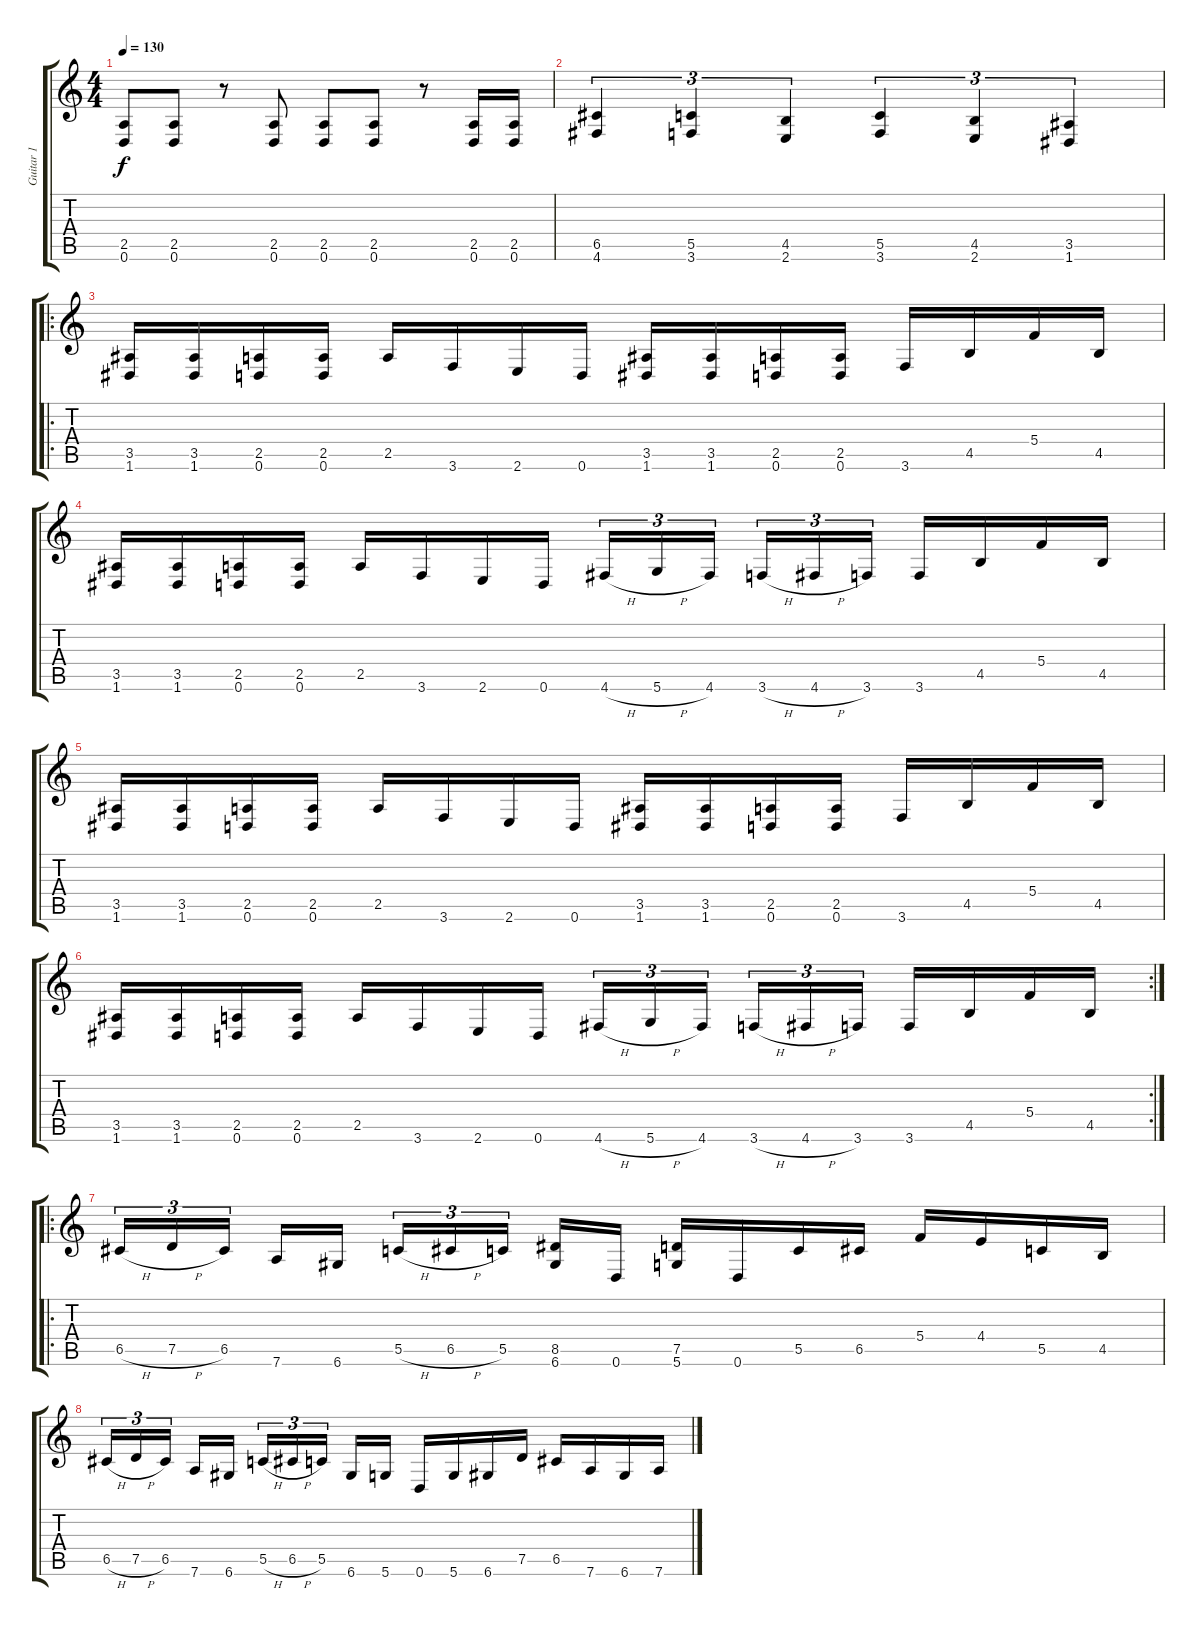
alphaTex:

\track ("Guitar 1" "Guitar 1") {instrument distortionguitar}
\staff {score tabs}
\tuning (D4 A3 F3 C3 G2 D2) {hide}
\ts (4 4)
\tempo 130
\clef g2
\ks c
(2.5 0.6).8{dy f} (2.5 0.6).8 r.8 (2.5 0.6).8 (2.5 0.6).8 (2.5 0.6).8 r.8 (2.5 0.6).16 (2.5 0.6).16 |
(6.5 4.6).4{tu (3 2)} (5.5 3.6).4{tu (3 2)} (4.5 2.6).4{tu (3 2)} (5.5 3.6).4{tu (3 2)} (4.5 2.6).4{tu (3 2)} (3.5 1.6).4{tu (3 2)} |
\ro
(3.5 1.6).16 (3.5 1.6).16 (2.5 0.6).16 (2.5 0.6).16 2.5.16 3.6.16 2.6.16 0.6.16 (3.5 1.6).16 (3.5 1.6).16 (2.5 0.6).16 (2.5 0.6).16 3.6.16 4.5.16 5.4.16 4.5.16 |
(3.5 1.6).16 (3.5 1.6).16 (2.5 0.6).16 (2.5 0.6).16 2.5.16 3.6.16 2.6.16 0.6.16 4.6{h}.16{tu (3 2)} 5.6{h}.16{tu (3 2)} 4.6.16{tu (3 2)} 3.6{h}.16{tu (3 2)} 4.6{h}.16{tu (3 2)} 3.6.16{tu (3 2)} 3.6.16 4.5.16 5.4.16 4.5.16 |
(3.5 1.6).16 (3.5 1.6).16 (2.5 0.6).16 (2.5 0.6).16 2.5.16 3.6.16 2.6.16 0.6.16 (3.5 1.6).16 (3.5 1.6).16 (2.5 0.6).16 (2.5 0.6).16 3.6.16 4.5.16 5.4.16 4.5.16 |
\rc 2
(3.5 1.6).16 (3.5 1.6).16 (2.5 0.6).16 (2.5 0.6).16 2.5.16 3.6.16 2.6.16 0.6.16 4.6{h}.16{tu (3 2)} 5.6{h}.16{tu (3 2)} 4.6.16{tu (3 2)} 3.6{h}.16{tu (3 2)} 4.6{h}.16{tu (3 2)} 3.6.16{tu (3 2)} 3.6.16 4.5.16 5.4.16 4.5.16 |
\ro
6.5{h}.16{tu (3 2)} 7.5{h}.16{tu (3 2)} 6.5.16{tu (3 2)} 7.6.16 6.6.16 5.5{h}.16{tu (3 2)} 6.5{h}.16{tu (3 2)} 5.5.16{tu (3 2)} (8.5 6.6).16 0.6.16 (7.5 5.6).16 0.6.16 5.5.16 6.5.16 5.4.16 4.4.16 5.5.16 4.5.16 |
6.5{h}.16{tu (3 2)} 7.5{h}.16{tu (3 2)} 6.5.16{tu (3 2)} 7.6.16 6.6.16 5.5{h}.16{tu (3 2)} 6.5{h}.16{tu (3 2)} 5.5.16{tu (3 2)} 6.6.16 5.6.16 0.6.16 5.6.16 6.6.16 7.5.16 6.5.16 7.6.16 6.6.16 7.6.16
